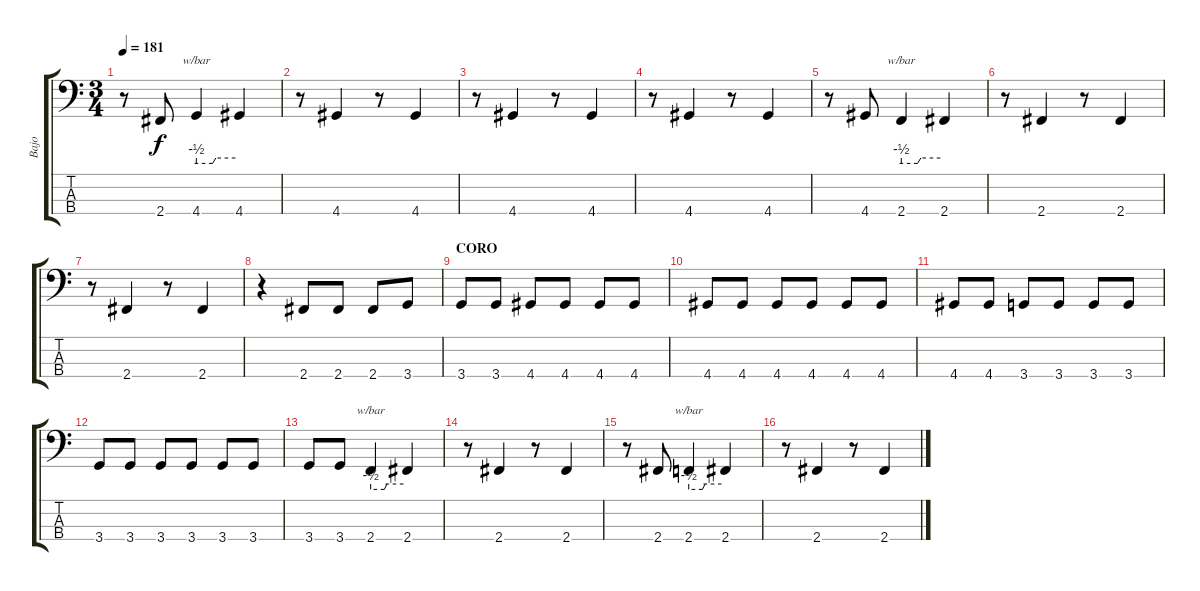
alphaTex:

\track ("Bajo" "Bajo") {instrument electricbassfinger}
\staff {score tabs}
\tuning (G2 D2 A1 E1) {hide}
\ts (3 4)
\tempo 181
\clef f4
\ks c
r.8{dy f} 2.4.8 4.4.4{tbe (custom default 0 -2 25 -2 30 0 60 0)} 4.4.4 |
r.8 4.4.4 r.8 4.4.4 |
r.8 4.4.4 r.8 4.4.4 |
r.8 4.4.4 r.8 4.4.4 |
r.8 4.4.8 2.4.4{tbe (custom default 0 -2 25 -2 30 0 60 0)} 2.4.4 |
r.8 2.4.4 r.8 2.4.4 |
r.8 2.4.4 r.8 2.4.4 |
r.4{instrument slapbass1} 2.4.8 2.4.8 2.4.8 3.4.8 |
\section ("" "CORO")
3.4.8 3.4.8 4.4.8{instrument electricbassfinger} 4.4.8 4.4.8 4.4.8 |
4.4.8 4.4.8 4.4.8 4.4.8 4.4.8 4.4.8 |
4.4.8 4.4.8 3.4.8 3.4.8 3.4.8 3.4.8 |
3.4.8 3.4.8 3.4.8 3.4.8 3.4.8 3.4.8 |
3.4.8 3.4.8 2.4.4{tbe (custom default 0 -2 25 -2 30 0 60 0)} 2.4.4 |
r.8 2.4.4 r.8 2.4.4 |
r.8 2.4.8 2.4.4{tbe (custom default 0 -2 25 -2 30 0 60 0)} 2.4.4 |
r.8 2.4.4 r.8 2.4.4
